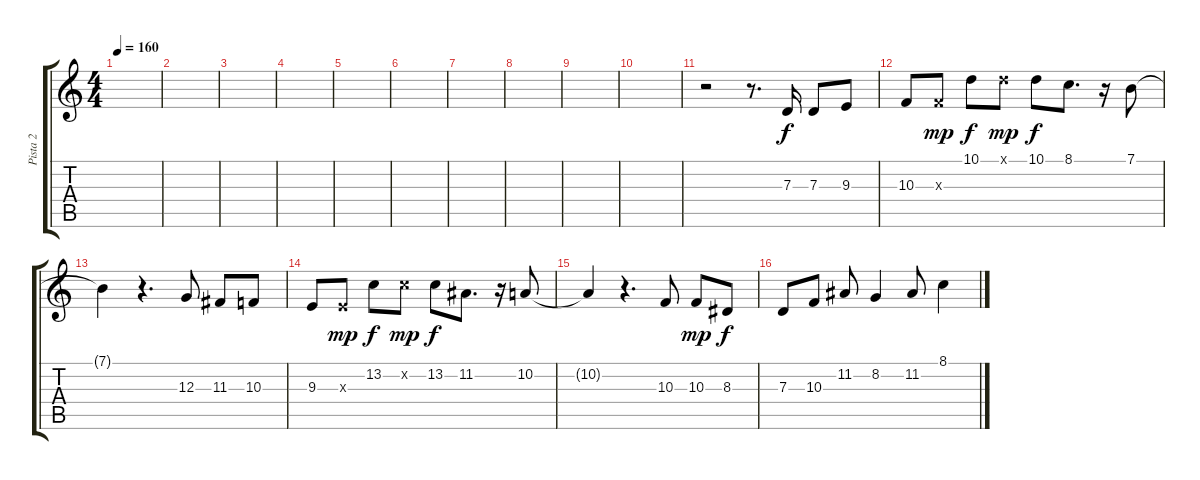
\track ("Pista 2" "Pista 2") {instrument trumpet}
\staff {score tabs}
\tuning (E4 B3 G3 D3 A2 E2) {hide}
\ts (4 4)
\tempo 160
\clef g2
\ks c
|
|
|
|
|
|
|
|
|
|
r.2 r.8{d} 7.3.16 7.3.8 9.3.8 |
10.3.8 10.3{x}.8{dy mp} 10.1.8{dy f} 10.1{x}.8{dy mp} 10.1.8{dy f} 8.1.8{d} r.16 7.1.8 |
7.1{t}.4 r.4{d} 12.3.8 11.3.8 10.3.8 |
9.3.8 9.3{x}.8{dy mp} 13.2.8{dy f} 13.2{x}.8{dy mp} 13.2.8{dy f} 11.2.8{d} r.16 10.2.8 |
10.2{t}.4 r.4{d} 10.3.8 10.3.8{dy mp} 8.3.8{dy f} |
7.3.8 10.3.8 11.2.8 8.2.4 11.2.8 8.1.4
